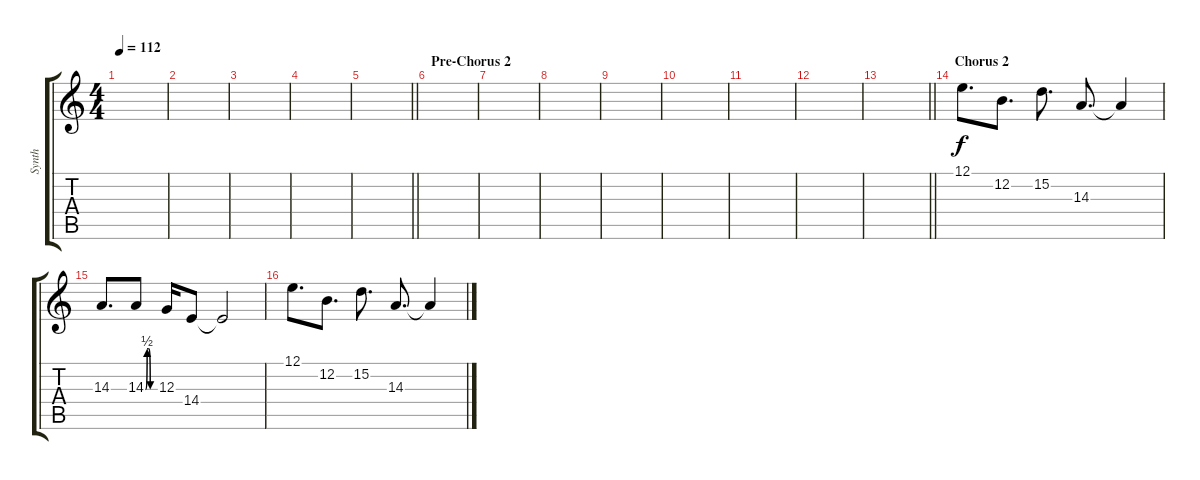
\track ("Synth" "Synth") {instrument lead2sawtooth}
\staff {score tabs}
\tuning (E4 B3 G3 D3 A2 E2) {hide}
\ts (4 4)
\tempo 112
\clef g2
\ks c
|
|
|
|
\barLineRight lightlight
|
\section ("" "Pre-Chorus 2")
|
|
|
|
|
|
|
\barLineRight lightlight
|
\section ("" "Chorus 2")
12.1.8{d} 12.2.8{d} 15.2.8{d} 14.3.8{d} 14.3{t}.4 |
14.3.8{d} 14.3{be (custom 0 0 10 2 20 2 30 0 60 0)}.8 12.3.16 14.4.8 14.4{t}.2 |
12.1.8{d} 12.2.8{d} 15.2.8{d} 14.3.8{d} 14.3{t}.4
